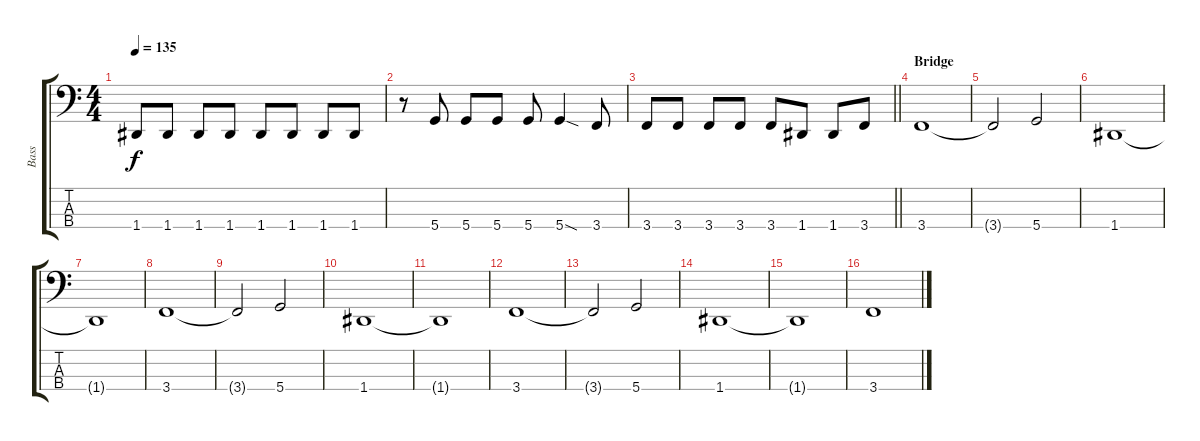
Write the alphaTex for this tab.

\track ("Bass" "Bass") {instrument electricbassfinger}
\staff {score tabs}
\tuning (G2 D2 A1 D1) {hide}
\ts (4 4)
\tempo 135
\clef f4
\ks c
1.4.8{dy f} 1.4.8 1.4.8 1.4.8 1.4.8 1.4.8 1.4.8 1.4.8 |
r.8 5.4.8 5.4.8 5.4.8 5.4.8 5.4{sod}.4 3.4.8 |
\barLineRight lightlight
3.4.8 3.4.8 3.4.8 3.4.8 3.4.8 1.4.8 1.4.8 3.4.8 |
\section ("" "Bridge")
3.4.1 |
3.4{t}.2 5.4.2 |
1.4.1 |
1.4{t}.1 |
3.4.1 |
3.4{t}.2 5.4.2 |
1.4.1 |
1.4{t}.1 |
3.4.1 |
3.4{t}.2 5.4.2 |
1.4.1 |
1.4{t}.1 |
3.4.1
